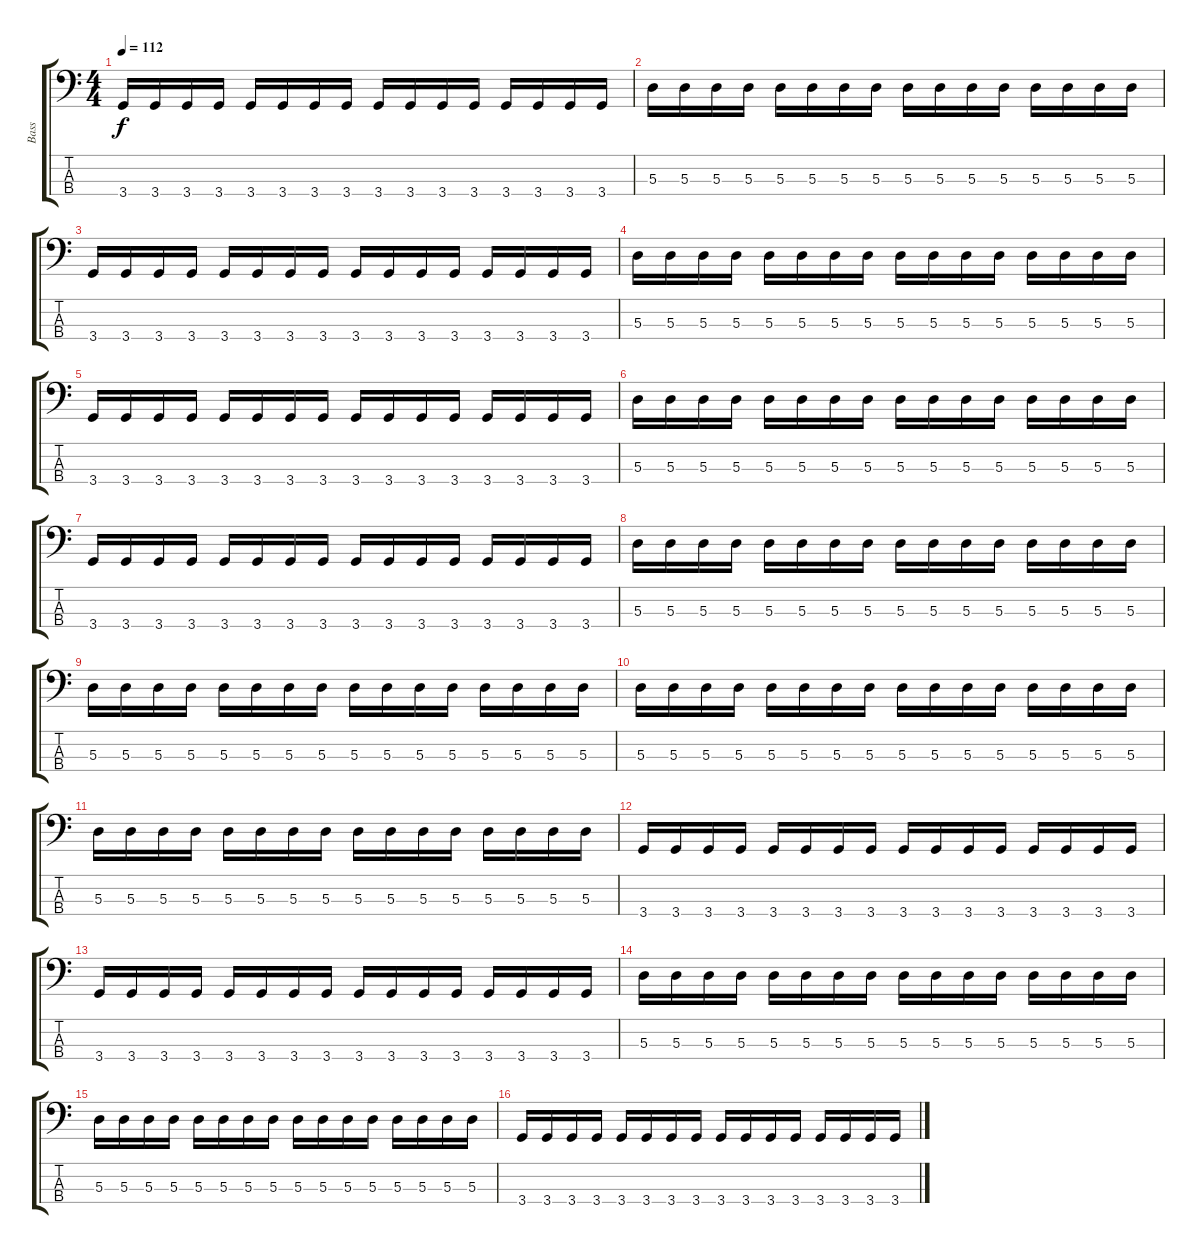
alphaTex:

\track ("Bass" "Bass") {instrument slapbass1}
\staff {score tabs}
\tuning (G2 D2 A1 E1) {hide}
\ts (4 4)
\tempo 112
\clef f4
\ks c
3.4.16{dy f} 3.4.16 3.4.16 3.4.16 3.4.16 3.4.16 3.4.16 3.4.16 3.4.16 3.4.16 3.4.16 3.4.16 3.4.16 3.4.16 3.4.16 3.4.16 |
5.3.16 5.3.16 5.3.16 5.3.16 5.3.16 5.3.16 5.3.16 5.3.16 5.3.16 5.3.16 5.3.16 5.3.16 5.3.16 5.3.16 5.3.16 5.3.16 |
3.4.16 3.4.16 3.4.16 3.4.16 3.4.16 3.4.16 3.4.16 3.4.16 3.4.16 3.4.16 3.4.16 3.4.16 3.4.16 3.4.16 3.4.16 3.4.16 |
5.3.16 5.3.16 5.3.16 5.3.16 5.3.16 5.3.16 5.3.16 5.3.16 5.3.16 5.3.16 5.3.16 5.3.16 5.3.16 5.3.16 5.3.16 5.3.16 |
3.4.16 3.4.16 3.4.16 3.4.16 3.4.16 3.4.16 3.4.16 3.4.16 3.4.16 3.4.16 3.4.16 3.4.16 3.4.16 3.4.16 3.4.16 3.4.16 |
5.3.16 5.3.16 5.3.16 5.3.16 5.3.16 5.3.16 5.3.16 5.3.16 5.3.16 5.3.16 5.3.16 5.3.16 5.3.16 5.3.16 5.3.16 5.3.16 |
3.4.16 3.4.16 3.4.16 3.4.16 3.4.16 3.4.16 3.4.16 3.4.16 3.4.16 3.4.16 3.4.16 3.4.16 3.4.16 3.4.16 3.4.16 3.4.16 |
5.3.16 5.3.16 5.3.16 5.3.16 5.3.16 5.3.16 5.3.16 5.3.16 5.3.16 5.3.16 5.3.16 5.3.16 5.3.16 5.3.16 5.3.16 5.3.16 |
5.3.16 5.3.16 5.3.16 5.3.16 5.3.16 5.3.16 5.3.16 5.3.16 5.3.16 5.3.16 5.3.16 5.3.16 5.3.16 5.3.16 5.3.16 5.3.16 |
5.3.16 5.3.16 5.3.16 5.3.16 5.3.16 5.3.16 5.3.16 5.3.16 5.3.16 5.3.16 5.3.16 5.3.16 5.3.16 5.3.16 5.3.16 5.3.16 |
5.3.16 5.3.16 5.3.16 5.3.16 5.3.16 5.3.16 5.3.16 5.3.16 5.3.16 5.3.16 5.3.16 5.3.16 5.3.16 5.3.16 5.3.16 5.3.16 |
3.4.16 3.4.16 3.4.16 3.4.16 3.4.16 3.4.16 3.4.16 3.4.16 3.4.16 3.4.16 3.4.16 3.4.16 3.4.16 3.4.16 3.4.16 3.4.16 |
3.4.16 3.4.16 3.4.16 3.4.16 3.4.16 3.4.16 3.4.16 3.4.16 3.4.16 3.4.16 3.4.16 3.4.16 3.4.16 3.4.16 3.4.16 3.4.16 |
5.3.16 5.3.16 5.3.16 5.3.16 5.3.16 5.3.16 5.3.16 5.3.16 5.3.16 5.3.16 5.3.16 5.3.16 5.3.16 5.3.16 5.3.16 5.3.16 |
5.3.16 5.3.16 5.3.16 5.3.16 5.3.16 5.3.16 5.3.16 5.3.16 5.3.16 5.3.16 5.3.16 5.3.16 5.3.16 5.3.16 5.3.16 5.3.16 |
3.4.16 3.4.16 3.4.16 3.4.16 3.4.16 3.4.16 3.4.16 3.4.16 3.4.16 3.4.16 3.4.16 3.4.16 3.4.16 3.4.16 3.4.16 3.4.16
